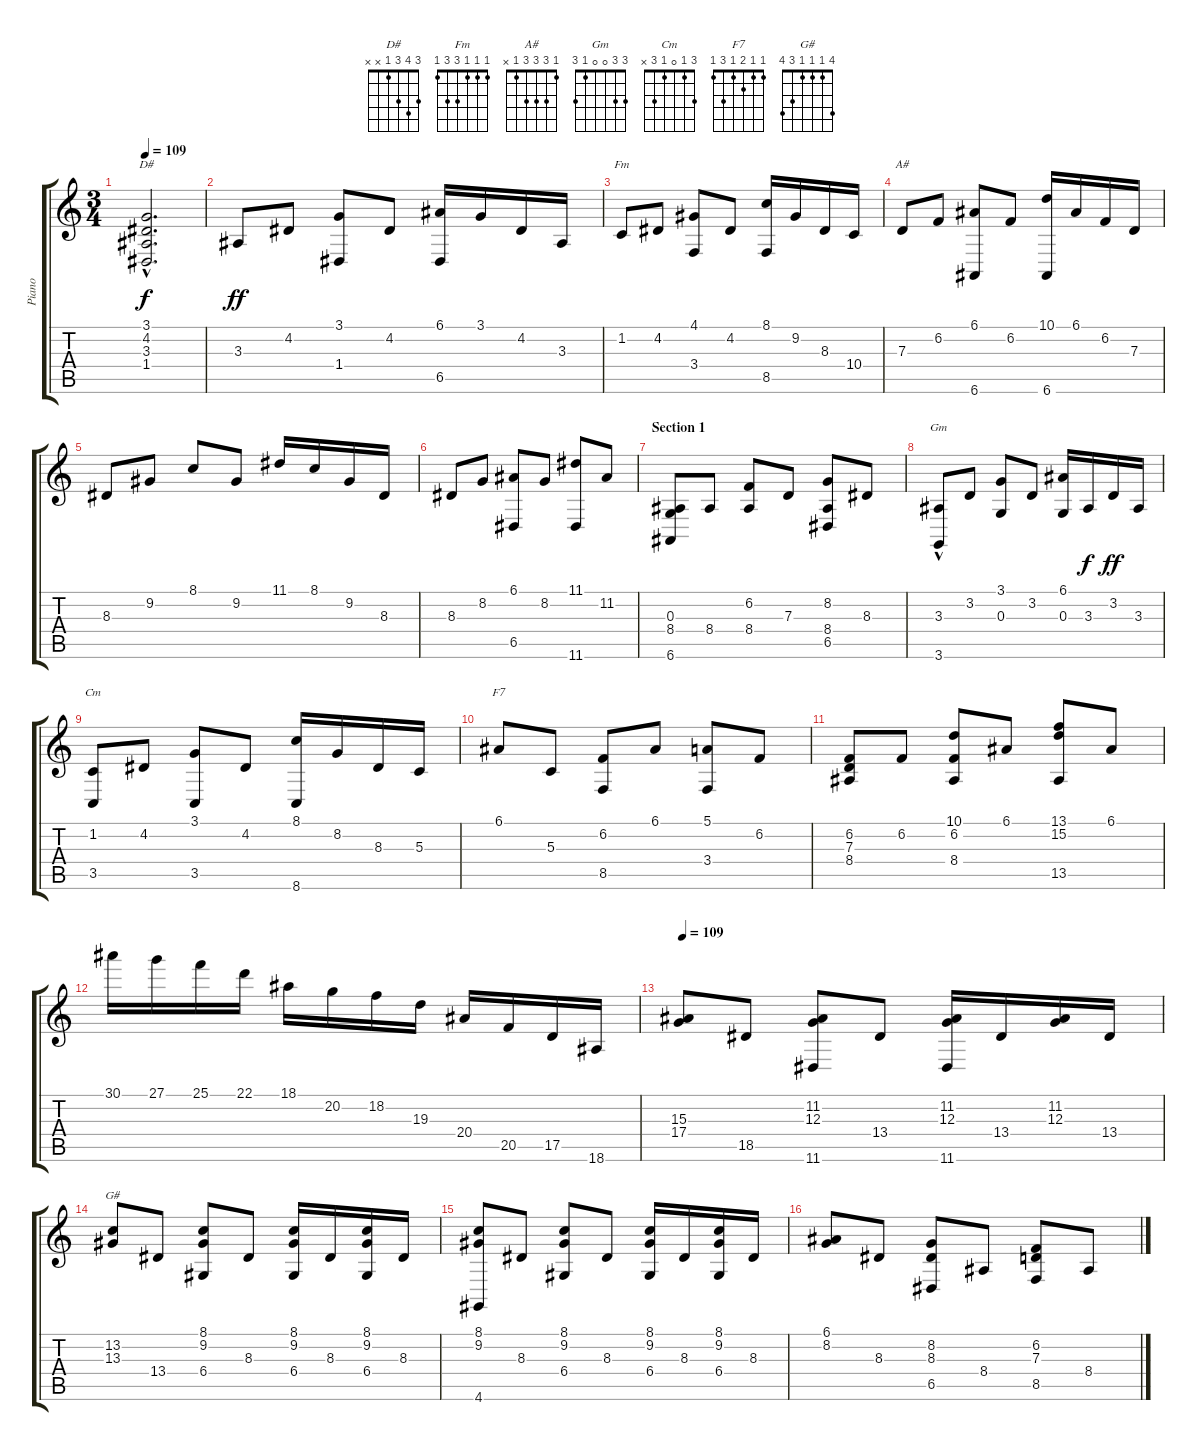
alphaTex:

\track ("Piano" "Piano") {instrument acousticgrandpiano}
\staff {score tabs}
\tuning (E4 B3 G3 D3 A2 E2) {hide}
\chord ("D#" 3 4 3 1 x x)
\chord ("Fm" 1 1 1 3 3 1)
\chord ("A#" 1 3 3 3 1 x)
\chord ("Gm" 3 3 0 0 1 3)
\chord ("Cm" 3 1 0 1 3 x)
\chord ("F7" 1 1 2 1 3 1)
\chord ("G#" 4 1 1 1 3 4)
\ts (3 4)
\tempo 109
\clef g2
\ks c
(3.1{hac} 4.2{hac} 3.3{hac} 1.4{hac}).2{d ch "D#" dy f} |
3.3.8{dy ff} 4.2.8 (3.1 1.4).8 4.2.8 (6.1 6.5).16 3.1.16 4.2.16 3.3.16 |
1.2.8{ch "Fm"} 4.2.8 (4.1 3.4).8 4.2.8 (8.1 8.5).16 9.2.16 8.3.16 10.4.16 |
7.3.8{ch "A#"} 6.2.8 (6.1 6.6).8 6.2.8 (10.1 6.6).16 6.1.16 6.2.16 7.3.16 |
8.3.8 9.2.8 8.1.8 9.2.8 11.1.16 8.1.16 9.2.16 8.3.16 |
8.3.8 8.2.8 (6.1 6.5).8 8.2.8 (11.1 11.6).8 11.2.8 |
\section ("" "Section 1")
(0.3 8.4 6.6).8 8.4.8 (6.2 8.4).8 7.3.8 (8.2 8.4 6.5).8 8.3.8 |
(3.3 3.6{hac}).8{ch "Gm"} 3.2.8 (3.1 0.3).8 3.2.8 (6.1 0.3).16 3.3.16{dy f} 3.2.16{dy ff} 3.3.16 |
(1.2 3.5).8{ch "Cm"} 4.2.8 (3.1 3.5).8 4.2.8 (8.1 8.6).16 8.2.16 8.3.16 5.3.16 |
6.1.8{ch "F7"} 5.3.8 (6.2 8.5).8 6.1.8 (5.1 3.4).8 6.2.8 |
(6.2 7.3 8.4).8 6.2.8 (10.1 6.2 8.4).8 6.1.8 (13.1 15.2 13.5).8 6.1.8 |
30.1.16 27.1.16 25.1.16 22.1.16 18.1.16 20.2.16 18.2.16 19.3.16 20.4.16 20.5.16 17.5.16 18.6.16 |
\tempo 109
(15.3 17.4).8 18.5.8 (11.2 12.3 11.6).8 13.4.8 (11.2 12.3 11.6).16 13.4.16 (11.2 12.3).16 13.4.16 |
(13.2 13.3).8{ch "G#"} 13.4.8 (8.1 9.2 6.4).8 8.3.8 (8.1 9.2 6.4).16 8.3.16 (8.1 9.2 6.4).16 8.3.16 |
(8.1 9.2 4.6).8 8.3.8 (8.1 9.2 6.4).8 8.3.8 (8.1 9.2 6.4).16 8.3.16 (8.1 9.2 6.4).16 8.3.16 |
(6.1 8.2).8 8.3.8 (8.2 8.3 6.5).8 8.4.8 (6.2 7.3 8.5).8 8.4.8
